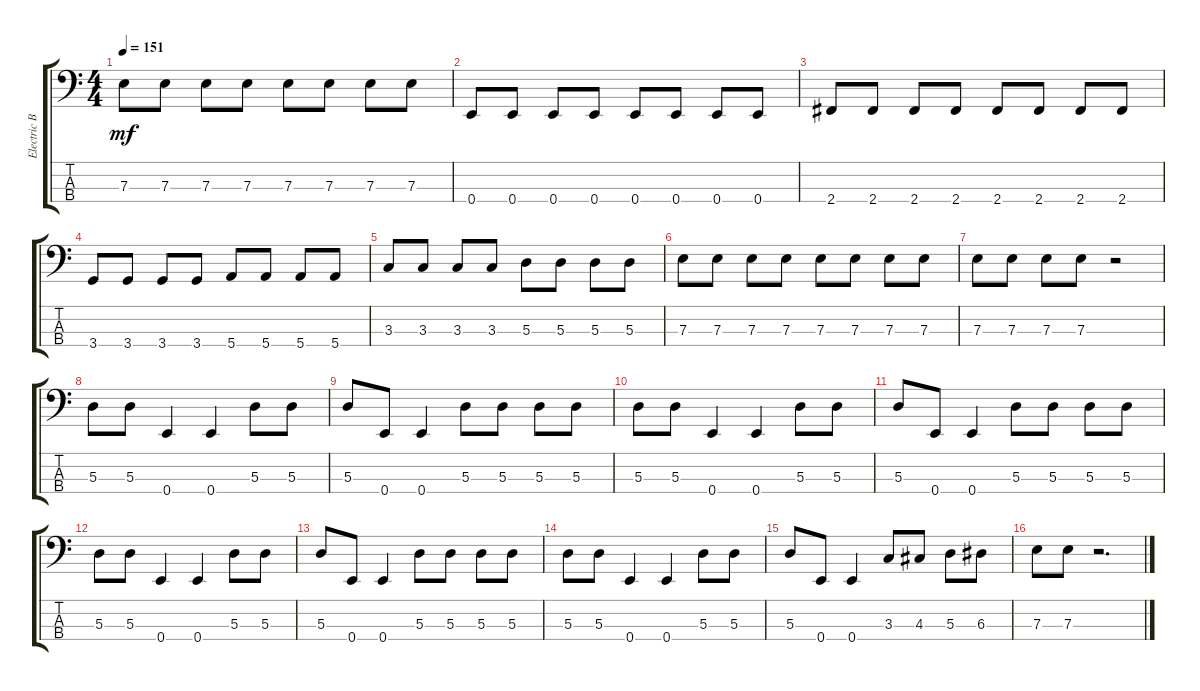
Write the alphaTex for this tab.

\track ("Electric Bass" "Electric B") {instrument electricbassfinger}
\staff {score tabs}
\tuning (G2 D2 A1 E1) {hide}
\ts (4 4)
\tempo 151
\clef f4
\ks c
7.3.8{dy mf} 7.3.8 7.3.8 7.3.8 7.3.8 7.3.8 7.3.8 7.3.8 |
0.4.8 0.4.8 0.4.8 0.4.8 0.4.8 0.4.8 0.4.8 0.4.8 |
2.4.8 2.4.8 2.4.8 2.4.8 2.4.8 2.4.8 2.4.8 2.4.8 |
3.4.8 3.4.8 3.4.8 3.4.8 5.4.8 5.4.8 5.4.8 5.4.8 |
3.3.8 3.3.8 3.3.8 3.3.8 5.3.8 5.3.8 5.3.8 5.3.8 |
7.3.8 7.3.8 7.3.8 7.3.8 7.3.8 7.3.8 7.3.8 7.3.8 |
7.3.8 7.3.8 7.3.8 7.3.8 r.2 |
5.3.8 5.3.8 0.4.4 0.4.4 5.3.8 5.3.8 |
5.3.8 0.4.8 0.4.4 5.3.8 5.3.8 5.3.8 5.3.8 |
5.3.8 5.3.8 0.4.4 0.4.4 5.3.8 5.3.8 |
5.3.8 0.4.8 0.4.4 5.3.8 5.3.8 5.3.8 5.3.8 |
5.3.8 5.3.8 0.4.4 0.4.4 5.3.8 5.3.8 |
5.3.8 0.4.8 0.4.4 5.3.8 5.3.8 5.3.8 5.3.8 |
5.3.8 5.3.8 0.4.4 0.4.4 5.3.8 5.3.8 |
5.3.8 0.4.8 0.4.4 3.3.8 4.3.8 5.3.8 6.3.8 |
7.3.8 7.3.8 r.2{d}
